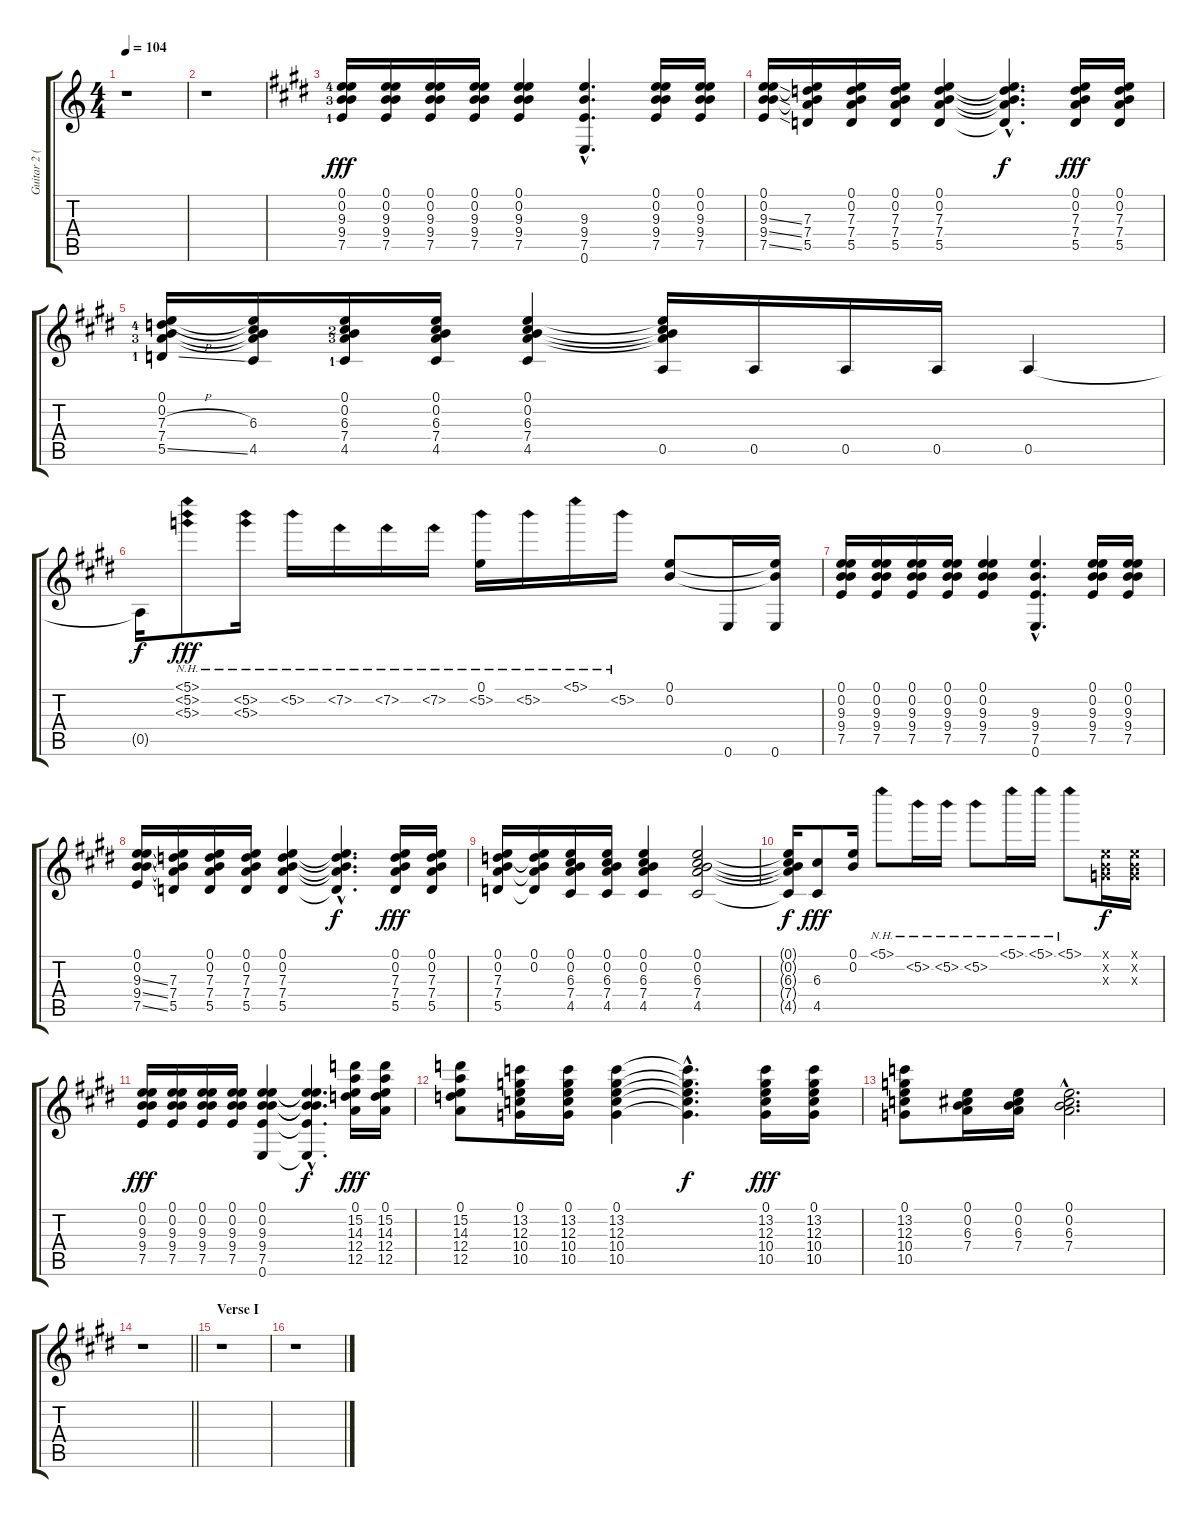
\track ("Guitar 2 (12-String)" "Guitar 2 (") {instrument electricguitarclean}
\staff {score tabs}
\tuning (E4 B3 G3 D3 A2 E2) {hide}
\ts (4 4)
\tempo 104
\clef g2
\ks c
r.1{dy fff instrument electricguitarclean} |
r.1 |
\ks e
(0.1 0.2 9.3{lf 5} 9.4{lf 4} 7.5{lf 2}).16 (0.1 0.2 9.3 9.4 7.5).16 (0.1 0.2 9.3 9.4 7.5).16 (0.1 0.2 9.3 9.4 7.5).16 (0.1 0.2 9.3 9.4 7.5).4 (9.3{hac} 9.4{hac} 7.5{hac} 0.6{hac}).4{d} (0.1 0.2 9.3 9.4 7.5).16 (0.1 0.2 9.3 9.4 7.5).16 |
(0.1 0.2 9.3{ss} 9.4{ss} 7.5{ss}).16 (0.1{t} 0.2{t} 7.3 7.4 5.5).16 (0.1 0.2 7.3 7.4 5.5).16 (0.1 0.2 7.3 7.4 5.5).16 (0.1 0.2 7.3 7.4 5.5).4 (0.1{hac t} 0.2{hac t} 7.3{hac t} 7.4{hac t} 5.5{hac t}).4{d dy f} (0.1 0.2 7.3 7.4 5.5).16{dy fff} (0.1 0.2 7.3 7.4 5.5).16 |
(0.1 0.2 7.3{h lf 5} 7.4{lf 4} 5.5{ss lf 2}).16 (0.1{t} 0.2{t} 6.3 7.4{t} 4.5).16 (0.1 0.2 6.3{lf 3} 7.4{lf 4} 4.5{lf 2}).16 (0.1 0.2 6.3 7.4 4.5).16 (0.1 0.2 6.3 7.4 4.5).4 (0.1{t} 0.2{t} 6.3{t} 7.4{t} 0.5).16 0.5.16 0.5.16 0.5.16 0.5.4 |
0.5{t}.16{dy f} (5.1{nh} 5.2{nh} 5.3{nh}).8{dy fff} (5.2{nh} 5.3{nh}).16 5.2{nh}.16 7.2{nh}.16 7.2{nh}.16 7.2{nh}.16 (0.1 5.2{nh}).16 5.2{nh}.16 5.1{nh}.16 5.2{nh}.16 (0.1 0.2).8 0.6.16 (0.1{t} 0.2{t} 0.6).16 |
(0.1 0.2 9.3 9.4 7.5).16 (0.1 0.2 9.3 9.4 7.5).16 (0.1 0.2 9.3 9.4 7.5).16 (0.1 0.2 9.3 9.4 7.5).16 (0.1 0.2 9.3 9.4 7.5).4 (9.3{hac} 9.4{hac} 7.5{hac} 0.6{hac}).4{d} (0.1 0.2 9.3 9.4 7.5).16 (0.1 0.2 9.3 9.4 7.5).16 |
(0.1 0.2 9.3{ss} 9.4{ss} 7.5{ss}).16 (0.1{t} 0.2{t} 7.3 7.4 5.5).16 (0.1 0.2 7.3 7.4 5.5).16 (0.1 0.2 7.3 7.4 5.5).16 (0.1 0.2 7.3 7.4 5.5).4 (0.1{hac t} 0.2{hac t} 7.3{hac t} 7.4{hac t} 5.5{hac t}).4{d dy f} (0.1 0.2 7.3 7.4 5.5).16{dy fff} (0.1 0.2 7.3 7.4 5.5).16 |
(0.1 0.2 7.3 7.4 5.5).16 (0.1 0.2 7.3{t} 7.4{t} 5.5{t}).16 (0.1 0.2 6.3 7.4 4.5).16 (0.1 0.2 6.3 7.4 4.5).16 (0.1 0.2 6.3 7.4 4.5).4 (0.1 0.2 6.3 7.4 4.5).2 |
(0.1{t} 0.2{t} 6.3{t} 7.4{t} 4.5{t}).16{dy f} (6.3 4.5).8{dy fff} (0.1 0.2).16 5.1{nh}.8 5.2{nh}.16 5.2{nh}.16 5.2{nh}.8 5.1{nh}.16 5.1{nh}.16 5.1{nh}.8 (0.1{x} 0.2{x} 0.3{x}).16{dy f} (0.1{x} 0.2{x} 0.3{x}).16 |
(0.1 0.2 9.3 9.4 7.5).16{dy fff} (0.1 0.2 9.3 9.4 7.5).16 (0.1 0.2 9.3 9.4 7.5).16 (0.1 0.2 9.3 9.4 7.5).16 (0.1 0.2 9.3 9.4 7.5 0.6).4 (0.1{hac t} 0.2{hac t} 9.3{hac t} 9.4{hac t} 7.5{hac t} 0.6{hac t}).4{d dy f} (0.1 15.2 14.3 12.4 12.5).16{dy fff} (0.1 15.2 14.3 12.4 12.5).16 |
(0.1 15.2 14.3 12.4 12.5).8 (0.1 13.2 12.3 10.4 10.5).16 (0.1 13.2 12.3 10.4 10.5).16 (0.1 13.2 12.3 10.4 10.5).4 (0.1{hac t} 13.2{hac t} 12.3{hac t} 10.4{hac t} 10.5{hac t}).4{d dy f} (0.1 13.2 12.3 10.4 10.5).16{dy fff} (0.1 13.2 12.3 10.4 10.5).16 |
(0.1 13.2 12.3 10.4 10.5).8 (0.1 0.2 6.3 7.4).16 (0.1 0.2 6.3 7.4).16 (0.1{hac} 0.2{hac} 6.3{hac} 7.4{hac}).2{d} |
\barLineRight lightlight
r.1 |
\section ("" "Verse I")
r.1 |
r.1
